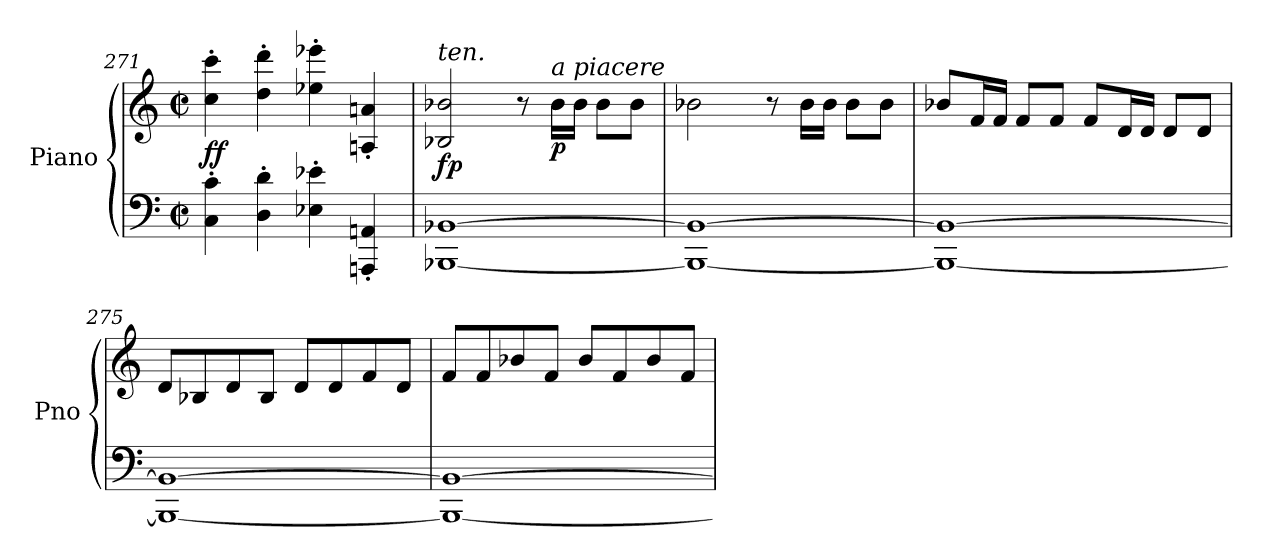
**kern	**kern	**dynam
*part1	*part1	*part1
*staff2	*staff1	*staff1/2
*I"Piano	*	*
*I'Pno	*	*
!!LO:PB:g=z
*clefF4	*clefG2	*
*k[]	*k[]	*
*M4/4	*M4/4	*
*met(c|)	*met(c|)	*
=271	=271	=271
!	!	!LO:DY:b
4C\' 4c\'	4cc\' 4ccc\'	ff
4D\' 4d\'	4dd\' 4ddd\'	.
4E-X\' 4e-X\'	4ee-X\' 4eee-X\'	.
4AAAn/' 4AAn/'	4An/' 4an/'	.
=272	=272	=272
!	!LO:TX:a:i:t=ten.	!
!	!	!LO:DY:b
[1BBB-X [1BB-X	2B-X/ 2b-X/	fp
.	8r	.
!	!LO:TX:a:i:t=a piacere	!
!	!	!LO:DY:b
.	16b-\LL	p
.	16b-\JJ	.
.	8b-\L	.
.	8b-\J	.
=273	=273	=273
1BBB-_ 1BB-_	2b-X\	.
.	8r	.
.	16b-\LL	.
.	16b-\JJ	.
.	8b-\L	.
.	8b-\J	.
=274	=274	=274
1BBB-_ 1BB-_	8b-X/L	.
.	16f/L	.
.	16f/JJ	.
.	8f/L	.
.	8f/J	.
.	8f/L	.
.	16d/L	.
.	16d/JJ	.
.	8d/L	.
.	8d/J	.
=275	=275	=275
1BBB-_ 1BB-_	8d/L	.
.	8B-X/	.
.	8d/	.
.	8B-/J	.
.	8d/L	.
.	8d/	.
.	8f/	.
.	8d/J	.
=276	=276	=276
1BBB-_ 1BB-_	8f/L	.
.	8f/	.
.	8b-X/	.
.	8f/J	.
.	8b-/L	.
.	8f/	.
.	8b-/	.
.	8f/J	.
=	=	=
*-	*-	*-
